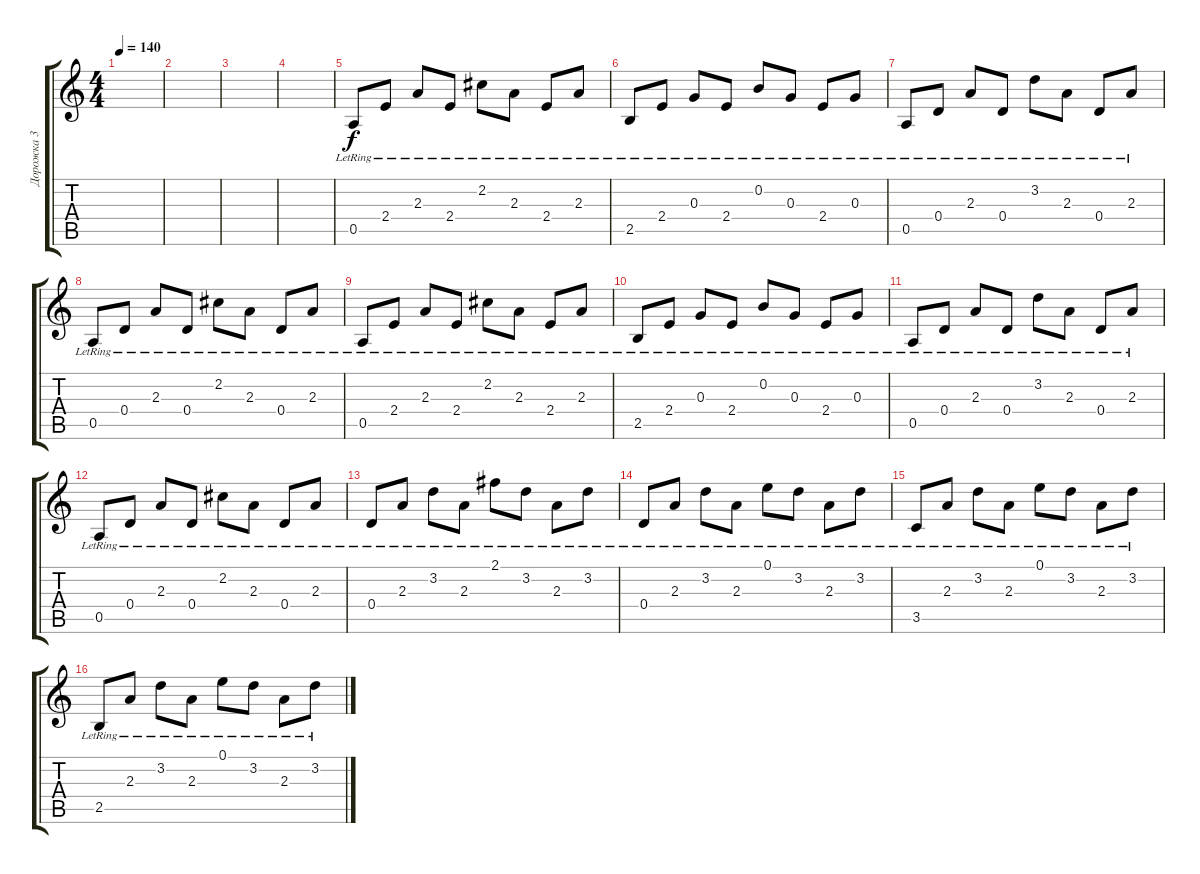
\track ("Дорожка 3" "Дорожка 3") {instrument electricguitarjazz}
\staff {score tabs}
\tuning (E4 B3 G3 D3 A2 D2) {hide}
\ts (4 4)
\tempo 140
\clef g2
\ks c
|
|
|
|
0.5{lr}.8 2.4{lr}.8 2.3{lr}.8 2.4{lr}.8 2.2{lr}.8 2.3{lr}.8 2.4{lr}.8 2.3{lr}.8 |
2.5{lr}.8 2.4{lr}.8 0.3{lr}.8 2.4{lr}.8 0.2{lr}.8 0.3{lr}.8 2.4{lr}.8 0.3{lr}.8 |
0.5{lr}.8 0.4{lr}.8 2.3{lr}.8 0.4{lr}.8 3.2{lr}.8 2.3{lr}.8 0.4{lr}.8 2.3{lr}.8 |
0.5{lr}.8 0.4{lr}.8 2.3{lr}.8 0.4{lr}.8 2.2{lr}.8 2.3{lr}.8 0.4{lr}.8 2.3{lr}.8 |
0.5{lr}.8 2.4{lr}.8 2.3{lr}.8 2.4{lr}.8 2.2{lr}.8 2.3{lr}.8 2.4{lr}.8 2.3{lr}.8 |
2.5{lr}.8 2.4{lr}.8 0.3{lr}.8 2.4{lr}.8 0.2{lr}.8 0.3{lr}.8 2.4{lr}.8 0.3{lr}.8 |
0.5{lr}.8 0.4{lr}.8 2.3{lr}.8 0.4{lr}.8 3.2{lr}.8 2.3{lr}.8 0.4{lr}.8 2.3{lr}.8 |
0.5{lr}.8 0.4{lr}.8 2.3{lr}.8 0.4{lr}.8 2.2{lr}.8 2.3{lr}.8 0.4{lr}.8 2.3{lr}.8 |
0.4{lr}.8 2.3{lr}.8 3.2{lr}.8 2.3{lr}.8 2.1{lr}.8 3.2{lr}.8 2.3{lr}.8 3.2{lr}.8 |
0.4{lr}.8 2.3{lr}.8 3.2{lr}.8 2.3{lr}.8 0.1{lr}.8 3.2{lr}.8 2.3{lr}.8 3.2{lr}.8 |
3.5{lr}.8 2.3{lr}.8 3.2{lr}.8 2.3{lr}.8 0.1{lr}.8 3.2{lr}.8 2.3{lr}.8 3.2{lr}.8 |
2.5{lr}.8 2.3{lr}.8 3.2{lr}.8 2.3{lr}.8 0.1{lr}.8 3.2{lr}.8 2.3{lr}.8 3.2{lr}.8
